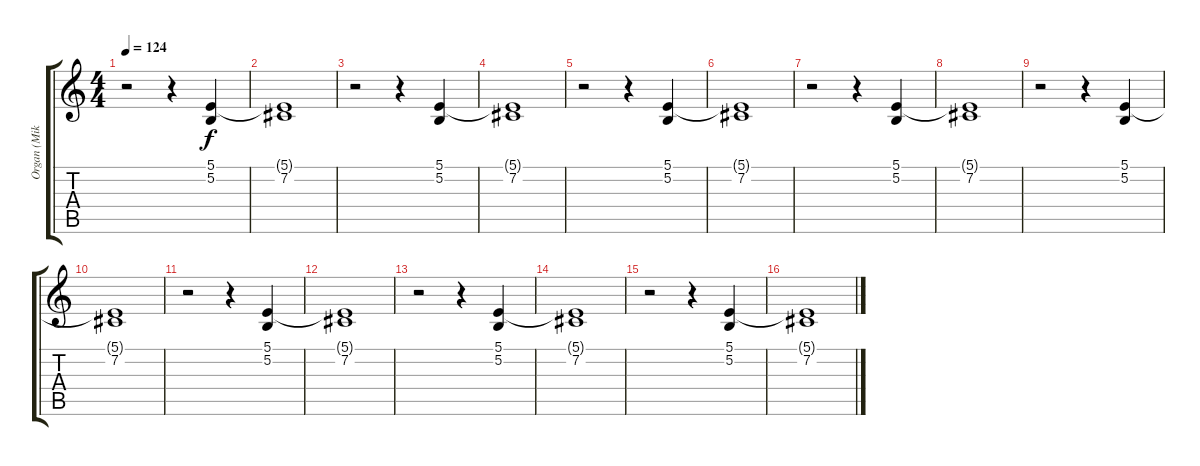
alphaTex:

\track ("Organ (Mike Mills)" "Organ (Mik") {instrument drawbarorgan}
\staff {score tabs}
\tuning (B3 Gb3 D3 A2 E2 B1) {hide}
\ts (4 4)
\tempo 124
\clef g2
\ks c
r.2{dy f} r.4 (5.1 5.2).4 |
(5.1{t} 7.2).1 |
r.2 r.4 (5.1 5.2).4 |
(5.1{t} 7.2).1 |
r.2 r.4 (5.1 5.2).4 |
(5.1{t} 7.2).1 |
r.2 r.4 (5.1 5.2).4 |
(5.1{t} 7.2).1 |
r.2 r.4 (5.1 5.2).4 |
(5.1{t} 7.2).1 |
r.2 r.4 (5.1 5.2).4 |
(5.1{t} 7.2).1{volume 14} |
r.2 r.4{volume 11} (5.1 5.2).4 |
(5.1{t} 7.2).1{volume 10} |
r.2 r.4{volume 7} (5.1 5.2).4 |
(5.1{t} 7.2).1{volume 6}
